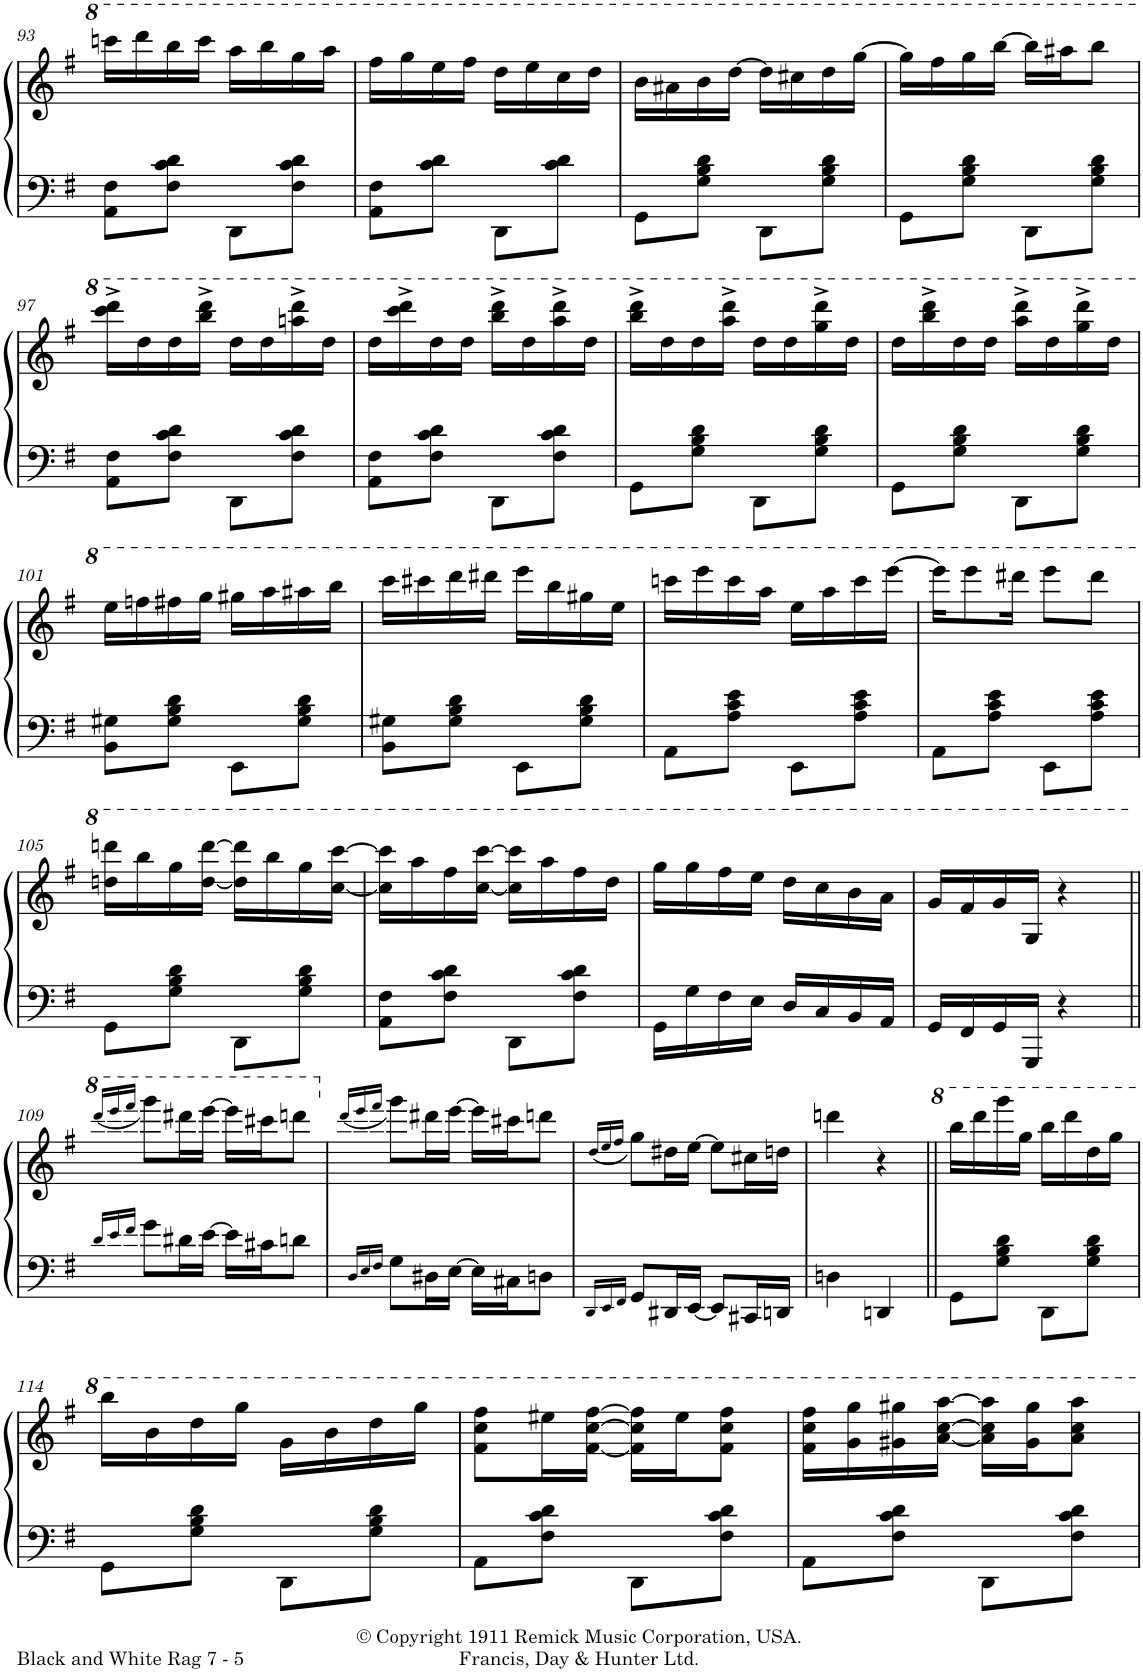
**kern	**kern
*part1	*part1
*staff2	*staff1
*I"Piano	*
*I'Pno.	*
!!LO:PB:g=z
*clefF4	*clefG2
*k[f#]	*k[f#]
*M2/4	*M2/4
=93	=93
8AA\ 8F#\L	16ccccn\LL
.	16dddd\
8F#\ 8c\ 8d\J	16bbb\
.	16cccc\JJ
8DD\L	16aaa\LL
.	16bbb\
8F#\ 8c\ 8d\J	16ggg\
.	16aaa\JJ
=94	=94
8AA\ 8F#\L	16fff#\LL
.	16ggg\
8c\ 8d\J	16eee\
.	16fff#\JJ
8DD\L	16ddd\LL
.	16eee\
8c\ 8d\J	16ccc\
.	16ddd\JJ
=95	=95
8GG\L	16bb\LL
.	16aa#X\
8G\ 8B\ 8d\J	16bb\
.	[16ddd\JJ
8DD\L	16ddd\LL]
.	16ccc#X\
8G\ 8B\ 8d\J	16ddd\
.	[16ggg\JJ
=96	=96
8GG\L	16ggg\LL]
.	16fff#\
8G\ 8B\ 8d\J	16ggg\
.	[16bbb\JJ
8DD\L	16bbb\LL]
.	16aaa#X\J
8G\ 8B\ 8d\J	8bbb\J
!!LO:LB:g=z
=97	=97
8AA\ 8F#\L	16cccc\^ 16dddd\^LL
.	16ddd\
8F#\ 8c\ 8d\J	16ddd\
.	16bbb\^ 16dddd\^JJ
8DD\L	16ddd\LL
.	16ddd\
8F#\ 8c\ 8d\J	16aaan\^ 16dddd\^
.	16ddd\JJ
=98	=98
8AA\ 8F#\L	16ddd\LL
.	16cccc\^ 16dddd\^
8F#\ 8c\ 8d\J	16ddd\
.	16ddd\JJ
8DD\L	16bbb\^ 16dddd\^LL
.	16ddd\
8F#\ 8c\ 8d\J	16aaa\^ 16dddd\^
.	16ddd\JJ
=99	=99
8GG\L	16bbb\^ 16dddd\^LL
.	16ddd\
8G\ 8B\ 8d\J	16ddd\
.	16aaa\^ 16dddd\^JJ
8DD\L	16ddd\LL
.	16ddd\
8G\ 8B\ 8d\J	16ggg\^ 16dddd\^
.	16ddd\JJ
=100	=100
8GG\L	16ddd\LL
.	16bbb\^ 16dddd\^
8G\ 8B\ 8d\J	16ddd\
.	16ddd\JJ
8DD\L	16aaa\^ 16dddd\^LL
.	16ddd\
8G\ 8B\ 8d\J	16ggg\^ 16dddd\^
.	16ddd\JJ
!!LO:LB:g=z
=101	=101
8BB\ 8G#X\L	16eee\LL
.	16fffn\
8G#\ 8B\ 8d\J	16fff#X\
.	16ggg\JJ
8EE\L	16ggg#X\LL
.	16aaa\
8G#\ 8B\ 8d\J	16aaa#X\
.	16bbb\JJ
=102	=102
8BB\ 8G#X\L	16cccc\LL
.	16cccc#X\
8G#\ 8B\ 8d\J	16dddd\
.	16dddd#X\JJ
8EE\L	16eeee\LL
.	16bbb\
8G#\ 8B\ 8d\J	16ggg#X\
.	16eee\JJ
=103	=103
8AA\L	16ccccn\LL
.	16eeee\
8A\ 8c\ 8e\J	16cccc\
.	16aaa\JJ
8EE\L	16eee\LL
.	16aaa\
8A\ 8c\ 8e\J	16cccc\
.	[16eeee\JJ
=104	=104
8AA\L	16eeee\KL]
.	8eeee\
8A\ 8c\ 8e\J	.
.	16dddd#X\Jk
8EE\L	8eeee\L
8A\ 8c\ 8e\J	8dddd#\J
!!LO:LB:g=z
=105	=105
8GG\L	16dddn\ 16ddddn\LL
.	16bbb\
8G\ 8B\ 8d\J	16ggg\
.	[16ddd\ [16dddd\JJ
8DD\L	16ddd\] 16dddd\]LL
.	16bbb\
8G\ 8B\ 8d\J	16ggg\
.	[16ccc\ [16cccc\JJ
=106	=106
8AA\ 8F#\L	16ccc\] 16cccc\]LL
.	16aaa\
8F#\ 8c\ 8d\J	16fff#\
.	[16ccc\ [16cccc\JJ
8DD\L	16ccc\] 16cccc\]LL
.	16aaa\
8F#\ 8c\ 8d\J	16fff#\
.	16ddd\JJ
=107	=107
16GG\LL	16ggg\LL
16G\	16ggg\
16F#\	16fff#\
16E\JJ	16eee\JJ
16D/LL	16ddd\LL
16C/	16ccc\
16BB/	16bb\
16AA/JJ	16aa\JJ
=108	=108
16GG/LL	16gg/LL
16FF#/	16ff#/
16GG/	16gg/
16GGG/JJ	16g/JJ
4r	4r
!!LO:LB:g=z
=109||	=109||
16qd/LL	(<16qdddd/LL
16qe/	16qeeee/
16qf#/JJ	16qffff#/JJ
8g\L	8gggg\L)
16d#X\L	16dddd#X\L
[16e\JJ	[16eeee\JJ
16e\LL]	16eeee\LL]
16c#X\J	16cccc#X\J
8dn\J	8ddddn\J
=110	=110
16qD/LL	(<16qddd/LL
16qE/	16qeee/
16qF#/JJ	16qfff#/JJ
8G\L	8ggg\L)
16D#X\L	16ddd#X\L
[16E\JJ	[16eee\JJ
16E\LL]	16eee\LL]
16C#X\J	16ccc#X\J
8Dn\J	8dddn\J
=111	=111
16qDD/LL	(<16qdd/LL
16qEE/	16qee/
16qFF#/JJ	16qff#/JJ
8GG/L	8gg\L)
16DD#X/L	16dd#X\L
[16EE/JJ	[16ee\JJ
8EE/L]	8ee\L]
16CC#X/L	16cc#X\L
16DDn/JJ	16ddn\JJ
=112	=112
4Dn\	4dddn\
4DDn/	4r
=113||	=113||
8GG\L	16bbb\LL
.	16dddd\
8G\ 8B\ 8d\J	16gggg\
.	16ggg\JJ
8DD\L	16bbb\LL
.	16dddd\
8G\ 8B\ 8d\J	16ddd\
.	16ggg\JJ
!!LO:LB:g=z
=114	=114
8GG\L	16bbb\LL
.	16bb\
8G\ 8B\ 8d\J	16ddd\
.	16ggg\JJ
8DD\L	16gg\LL
.	16bb\
8G\ 8B\ 8d\J	16ddd\
.	16ggg\JJ
=115	=115
8AA\L	8ff#\ 8ccc\ 8fff#\L
8F#\ 8c\ 8d\J	16eee#X\L
.	[16ff#\ [16ccc\ [16fff#\JJ
8DD\L	16ff#\] 16ccc\] 16fff#\]LL
.	16eee#\J
8F#\ 8c\ 8d\J	8ff#\ 8ccc\ 8fff#\J
=116	=116
8AA\L	16ff#\ 16ccc\ 16fff#\LL
.	16gg\ 16ggg\
8F#\ 8c\ 8d\J	16gg#X\ 16ggg#X\
.	[16aa\ [16ccc\ [16aaa\JJ
8DD\L	16aa\] 16ccc\] 16aaa\]LL
.	16gg#\ 16ggg#\J
8F#\ 8c\ 8d\J	8aa\ 8ccc\ 8aaa\J
=	=
*-	*-
